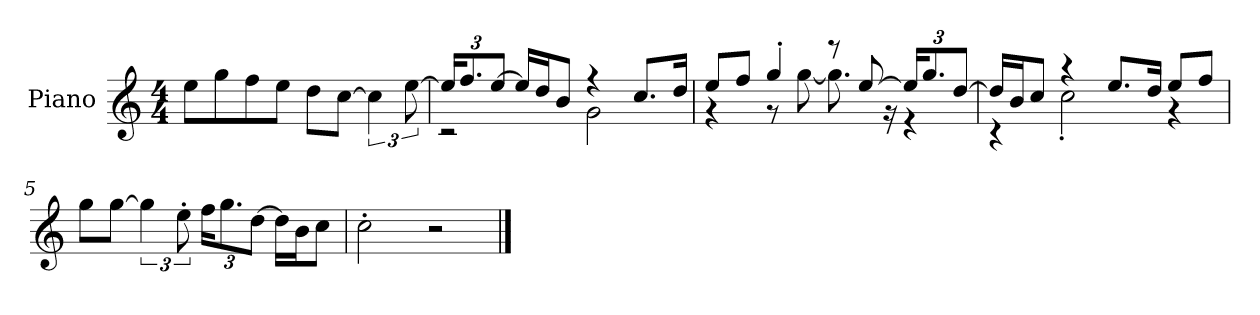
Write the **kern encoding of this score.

**kern
*part1
*staff1
*I"Piano
*I'P-no
*clefG2
*k[]
*M4/4
*MM90
=1
8ee\L
8gg\
8ff\
8ee\J
8dd\L
[8cc\J
6cc\]
[12ee\
=2
*Xbrackettup
*^
24ee/KL]	2r
12.ff/	.
[12ee/J	.
16ee/LL]	.
16dd/J	.
8b/J	.
4r	2g\
8.cc/L	.
16dd/Jk	.
=3	=3
8ee/L	4r
8ff/J	.
4gg'/	8r
.	[8gg\
8r	8.gg\]
[8ee/	.
.	16r
24ee/KL]	4r
12.gg/	.
[12dd/J	.
=4	=4
16dd/LL]	4r
16b/J	.
8cc/J	.
4r	2cc'\
8.ee/L	.
16dd/Jk	.
8ee/L	4r
8ff/J	.
*v	*v
!!LO:LB:g=z
=5
8gg\L
[8gg\J
*brackettup
6gg\]
12ee'\
*Xbrackettup
24ff\KL
12.gg\
[12dd\J
16dd\LL]
16b\J
8cc\J
=6
2cc'\
2r
==
*-
